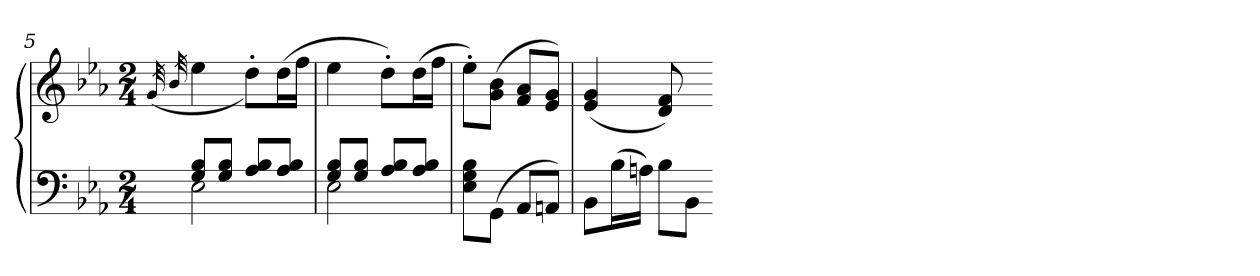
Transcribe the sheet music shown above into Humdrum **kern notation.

**kern	**kern
*part1	*part1
*staff2	*staff1
*clefF4	*clefG2
*k[b-e-a-]	*k[b-e-a-]
*E-:	*E-:
*M2/4	*M2/4
=5	=5
.	(32qg
.	32qb-
*^	*
8G 8B-L	2E-	4ee-
8G 8B-J	.	.
8A- 8B-L	.	8dd'L)
8A- 8B-J	.	(16ddL
.	.	16ffJJ
=6	=6	=6
8G 8B-L	2E-	4ee-
8G 8B-J	.	.
8A- 8B-L	.	8dd'L)
8A- 8B-J	.	(16ddL
.	.	16ffJJ
*v	*v	*
=7	=7
8E- 8G 8B-L	8ee-'L)
(8GGJ	(8g 8b-J
8AA-L	8f 8a-L
8AAnJ)	8e- 8gJ)
=8	=8
8BB-L	(4e- 4g
(16B-L	.
16AnJJ)	.
8B-L	8d 8f)
8BB-J	8ryy
=-	=-
*-	*-
